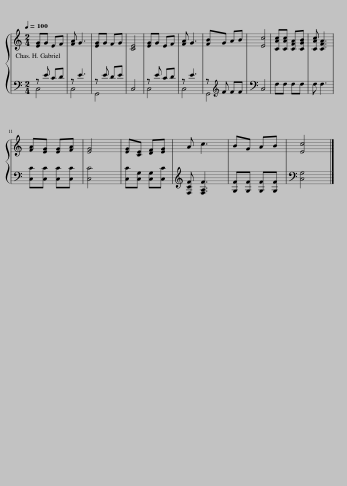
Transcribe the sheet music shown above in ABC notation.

X:1
%%score { 1 | ( 2 3 ) }
L:1/8
Q:1/4=100
M:2/4
I:linebreak $
K:C
V:1 treble
V:2 bass
V:3 bass
V:1
 [EG]G EF | [FA] G3 | [EG]G FG | [CE]4 | [EG]G EF | %5
 [FA] G3 | [FB]G AB | [Ec]4 | [CAc][CAc] [CFA][CGB] | [CAc] [CFA]3 |$ %10
 [FA][EG] [EG][FA] | [EG]4 | [EG][CE] [DF][EG] | A c3 | BG AB | %15
 [Ec]4 |] %16
V:2
 z E CD | z E3 | z E DE | C,4 | z E CD | %5
 z E3 | z[K:treble] F FF | C,4 | F,F, F,F, | F, F,3 |$ %10
 [C,C][C,C] [C,C][C,C] | [C,C]4 | [C,C][C,G,] [C,G,][C,C] | [F,CF] [F,A,F]3 | [G,F][G,F] [G,F][G,F] | %15
 [C,G,]4 |] %16
V:3
 C,4 | C,4 | G,,4 | x4 | C,4 | %5
 C,4 | G,,4[K:treble] | x4 | x4 | x4 |$ %10
 x4 | x4 | x4 | x4 | x4 | %15
 x4 |] %16
